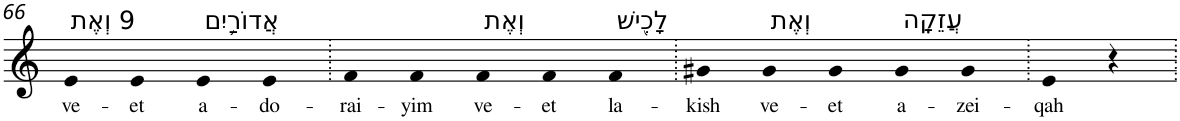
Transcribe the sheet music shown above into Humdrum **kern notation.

**kern	**text
*part1	*part1
*staff1	*staff1
*I"Piano	*
*I'Pno	*
!!LO:PB:g=z
*clefG2	*
*k[]	*
=66	=66
!LO:TX:a:t=9 וְאֶת	!
!	!LO:LY:b
4e	ve-
!	!LO:LY:b
4e	-et
!LO:TX:a:t=אֲדוֹרַ֥יִם	!
!	!LO:LY:b
4e	a-
!	!LO:LY:b
4e	-do-
=67.	=67.
!	!LO:LY:b
4f	-rai-
!	!LO:LY:b
4f	-yim
!LO:TX:a:t=וְאֶת	!
!	!LO:LY:b
4f	ve-
!	!LO:LY:b
4f	-et
!LO:TX:a:t=לָכִ֖ישׁ	!
!	!LO:LY:b
4f	la-
=68.	=68.
!	!LO:LY:b
4g#X	-kish
!LO:TX:a:t=וְאֶת	!
!	!LO:LY:b
4g#	ve-
!	!LO:LY:b
4g#	-et
!LO:TX:a:t=עֲזֵקָֽה	!
!	!LO:LY:b
4g#	a-
!	!LO:LY:b
4g#	-zei-
=69.	=69.
!	!LO:LY:b
4e	-qah
4r	.
=.	=.
*-	*-
